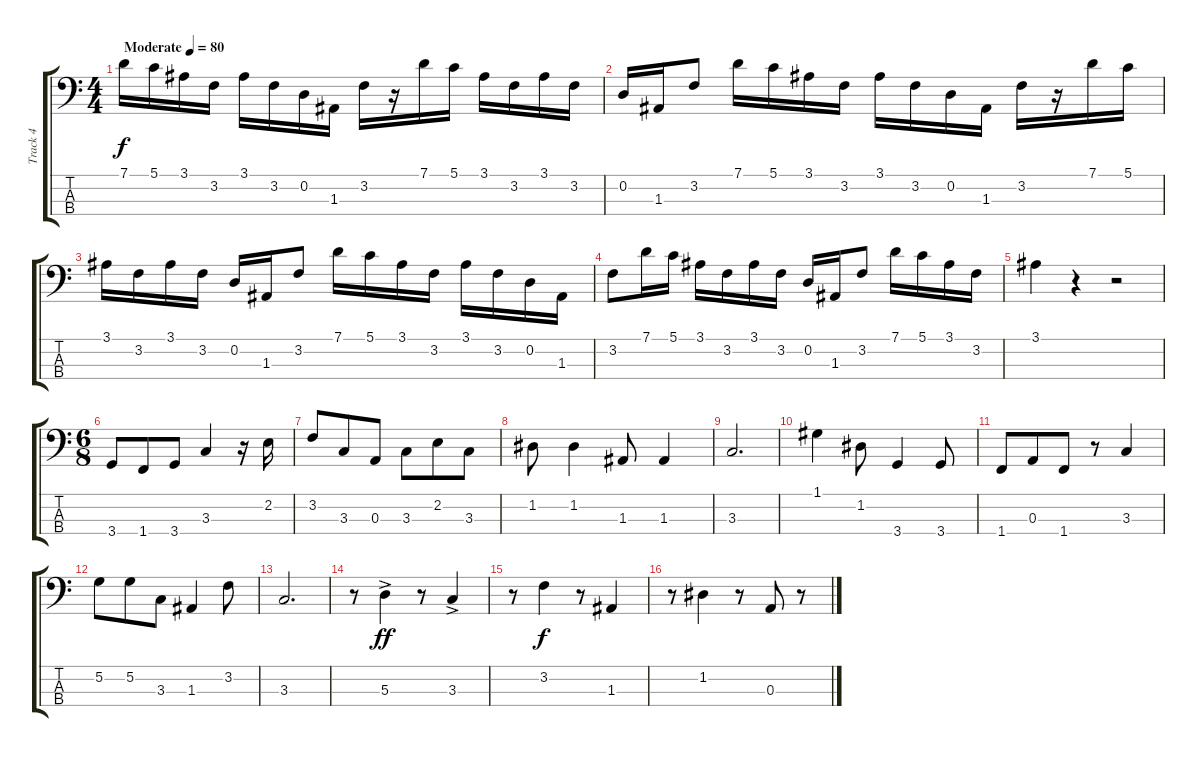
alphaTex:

\track ("Track 4" "Track 4") {instrument electricbassfinger}
\staff {score tabs}
\tuning (G2 D2 A1 E1) {hide}
\ts (4 4)
\tempo (80 "Moderate")
\clef f4
\ks c
7.1.16{dy f instrument electricbassfinger} 5.1.16 3.1.16 3.2.16 3.1.16 3.2.16 0.2.16 1.3.16 3.2.16 r.16 7.1.16 5.1.16 3.1.16 3.2.16 3.1.16 3.2.16 |
0.2.16 1.3.16 3.2.8 7.1.16 5.1.16 3.1.16 3.2.16 3.1.16 3.2.16 0.2.16 1.3.16 3.2.16 r.16 7.1.16 5.1.16 |
3.1.16 3.2.16 3.1.16 3.2.16 0.2.16 1.3.16 3.2.8 7.1.16 5.1.16 3.1.16 3.2.16 3.1.16 3.2.16 0.2.16 1.3.16 |
3.2.8 7.1.16 5.1.16 3.1.16 3.2.16 3.1.16 3.2.16 0.2.16 1.3.16 3.2.8 7.1.16 5.1.16 3.1.16 3.2.16 |
3.1.4 r.4 r.2 |
\ts (6 8)
3.4.8 1.4.8 3.4.8 3.3.4 r.16 2.2.16 |
3.2.8 3.3.8 0.3.8 3.3.8 2.2.8 3.3.8 |
1.2.8 1.2.4 1.3.8 1.3.4 |
3.3.2{d} |
1.1.4 1.2.8 3.4.4 3.4.8 |
1.4.8 0.3.8 1.4.8 r.8 3.3.4 |
5.2.8 5.2.8 3.3.8 1.3.4 3.2.8 |
3.3.2{d} |
r.8 5.3{ac}.4{dy ff} r.8 3.3{ac}.4 |
r.8 3.2.4{dy f} r.8 1.3.4 |
r.8 1.2.4 r.8 0.3.8 r.8
